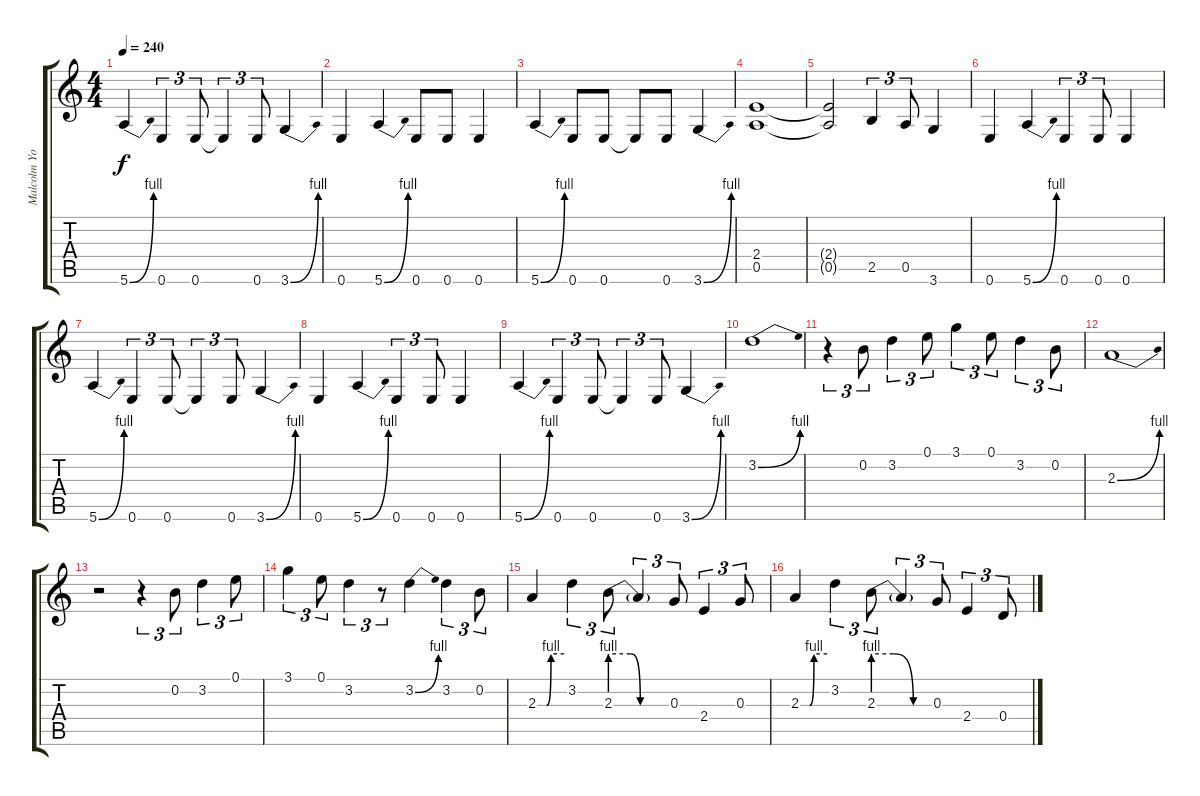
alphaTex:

\track ("Malcolm Young" "Malcolm Yo") {instrument overdrivenguitar}
\staff {score tabs}
\tuning (E4 B3 G3 D3 A2 E2) {hide}
\ts (4 4)
\tempo 240
\clef g2
\ks c
5.6{be (bend 0 0 60 4)}.4{dy f} 0.6.4{tu (3 2)} 0.6.8{tu (3 2)} 0.6{t}.4{tu (3 2)} 0.6.8{tu (3 2)} 3.6{be (bend 0 0 60 4)}.4 |
0.6.4 5.6{be (bend 0 0 60 4)}.4 0.6.8 0.6.8 0.6.4 |
5.6{be (bend 0 0 60 4)}.4 0.6.8 0.6.8 0.6{t}.8 0.6.8 3.6{be (bend 0 0 60 4)}.4 |
(2.4 0.5).1 |
(2.4{t} 0.5{t}).2 2.5.4{tu (3 2)} 0.5.8{tu (3 2)} 3.6.4 |
0.6.4 5.6{be (bend 0 0 60 4)}.4 0.6.4{tu (3 2)} 0.6.8{tu (3 2)} 0.6.4 |
5.6{be (bend 0 0 60 4)}.4 0.6.4{tu (3 2)} 0.6.8{tu (3 2)} 0.6{t}.4{tu (3 2)} 0.6.8{tu (3 2)} 3.6{be (bend 0 0 60 4)}.4 |
0.6.4 5.6{be (bend 0 0 60 4)}.4 0.6.4{tu (3 2)} 0.6.8{tu (3 2)} 0.6.4 |
5.6{be (bend 0 0 60 4)}.4 0.6.4{tu (3 2)} 0.6.8{tu (3 2)} 0.6{t}.4{tu (3 2)} 0.6.8{tu (3 2)} 3.6{be (bend 0 0 60 4)}.4 |
3.2{be (bend 0 0 60 4)}.1 |
r.4{tu (3 2)} 0.2.8{tu (3 2)} 3.2.4{tu (3 2)} 0.1.8{tu (3 2)} 3.1.4{tu (3 2)} 0.1.8{tu (3 2)} 3.2.4{tu (3 2)} 0.2.8{tu (3 2)} |
2.3{be (bend 0 0 60 4)}.1 |
r.2 r.4{tu (3 2)} 0.2.8{tu (3 2)} 3.2.4{tu (3 2)} 0.1.8{tu (3 2)} |
3.1.4{tu (3 2)} 0.1.8{tu (3 2)} 3.2.4{tu (3 2)} r.8{tu (3 2)} 3.2{be (bend 0 0 60 4)}.4 3.2.4{tu (3 2)} 0.2.8{tu (3 2)} |
2.3{be (custom 0 0 20 0 30 4 60 4)}.4 3.2.4{tu (3 2)} 2.3{be (custom 0 4 20 4 30 0 60 0)}.8{tu (3 2)} 2.3{t}.4{tu (3 2)} 0.3.8{tu (3 2)} 2.4.4{tu (3 2)} 0.3.8{tu (3 2)} |
2.3{be (custom 0 0 20 0 30 4 60 4)}.4 3.2.4{tu (3 2)} 2.3{be (custom 0 4 20 4 40 0 60 0)}.8{tu (3 2)} 2.3{t}.4{tu (3 2)} 0.3.8{tu (3 2)} 2.4.4{tu (3 2)} 0.4.8{tu (3 2)}
